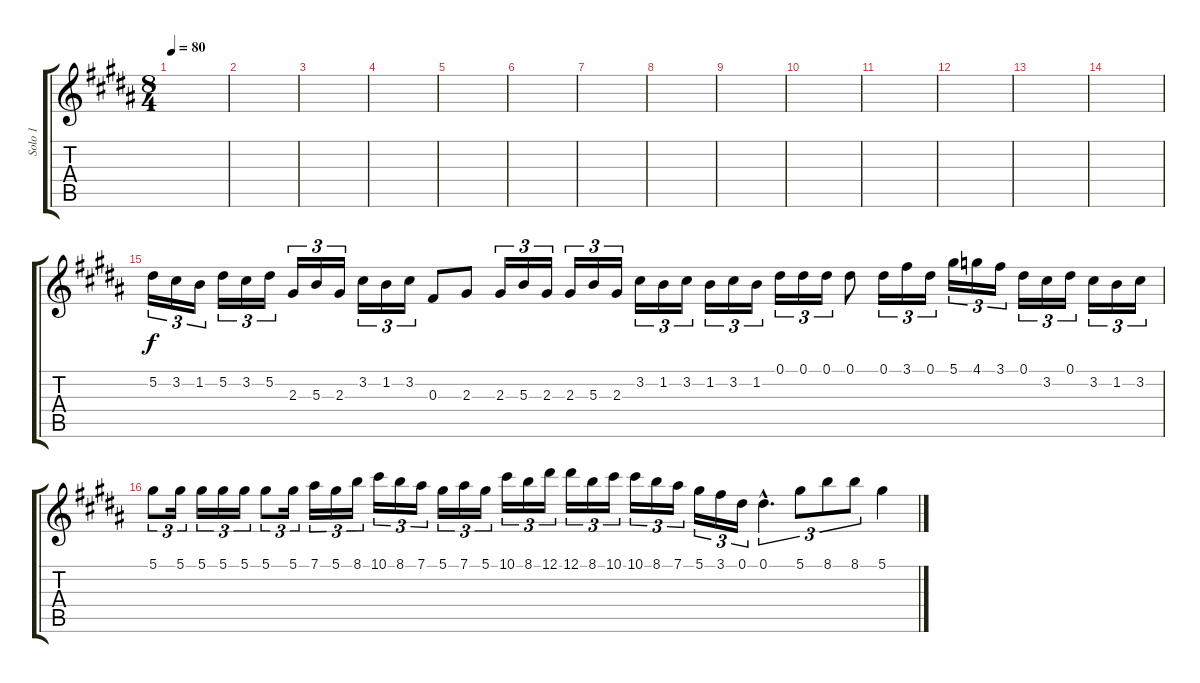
\track ("Solo 1" "Solo 1") {instrument overdrivenguitar}
\staff {score tabs}
\tuning (Eb4 Bb3 Gb3 Db3 Ab2 Eb2) {hide}
\ts (8 4)
\tempo 80
\clef g2
\ks g#minor
|
|
|
|
|
|
|
|
|
|
|
|
|
|
5.2.16{tu (3 2)} 3.2.16{tu (3 2)} 1.2.16{tu (3 2)} 5.2.16{tu (3 2)} 3.2.16{tu (3 2)} 5.2.16{tu (3 2)} 2.3.16{tu (3 2)} 5.3.16{tu (3 2)} 2.3.16{tu (3 2)} 3.2.16{tu (3 2)} 1.2.16{tu (3 2)} 3.2.16{tu (3 2)} 0.3.8 2.3.8 2.3.16{tu (3 2)} 5.3.16{tu (3 2)} 2.3.16{tu (3 2)} 2.3.16{tu (3 2)} 5.3.16{tu (3 2)} 2.3.16{tu (3 2)} 3.2.16{tu (3 2)} 1.2.16{tu (3 2)} 3.2.16{tu (3 2)} 1.2.16{tu (3 2)} 3.2.16{tu (3 2)} 1.2.16{tu (3 2)} 0.1.16{tu (3 2)} 0.1.16{tu (3 2)} 0.1.16{tu (3 2)} 0.1.8 0.1.16{tu (3 2)} 3.1.16{tu (3 2)} 0.1.16{tu (3 2)} 5.1.16{tu (3 2)} 4.1.16{tu (3 2)} 3.1.16{tu (3 2)} 0.1.16{tu (3 2)} 3.2.16{tu (3 2)} 0.1.16{tu (3 2)} 3.2.16{tu (3 2)} 1.2.16{tu (3 2)} 3.2.16{tu (3 2)} |
5.1.8{tu (3 2)} 5.1.16{tu (3 2)} 5.1.16{tu (3 2)} 5.1.16{tu (3 2)} 5.1.16{tu (3 2)} 5.1.8{tu (3 2)} 5.1.16{tu (3 2)} 7.1.16{tu (3 2)} 5.1.16{tu (3 2)} 8.1.16{tu (3 2)} 10.1.16{tu (3 2)} 8.1.16{tu (3 2)} 7.1.16{tu (3 2)} 5.1.16{tu (3 2)} 7.1.16{tu (3 2)} 5.1.16{tu (3 2)} 10.1.16{tu (3 2)} 8.1.16{tu (3 2)} 12.1.16{tu (3 2)} 12.1.16{tu (3 2)} 8.1.16{tu (3 2)} 10.1.16{tu (3 2)} 10.1.16{tu (3 2)} 8.1.16{tu (3 2)} 7.1.16{tu (3 2)} 5.1.16{tu (3 2)} 3.1.16{tu (3 2)} 0.1.16{tu (3 2)} 0.1{hac}.4{d tu (3 2)} 5.1.8{tu (3 2)} 8.1.8{tu (3 2)} 8.1.8{tu (3 2)} 5.1.4
